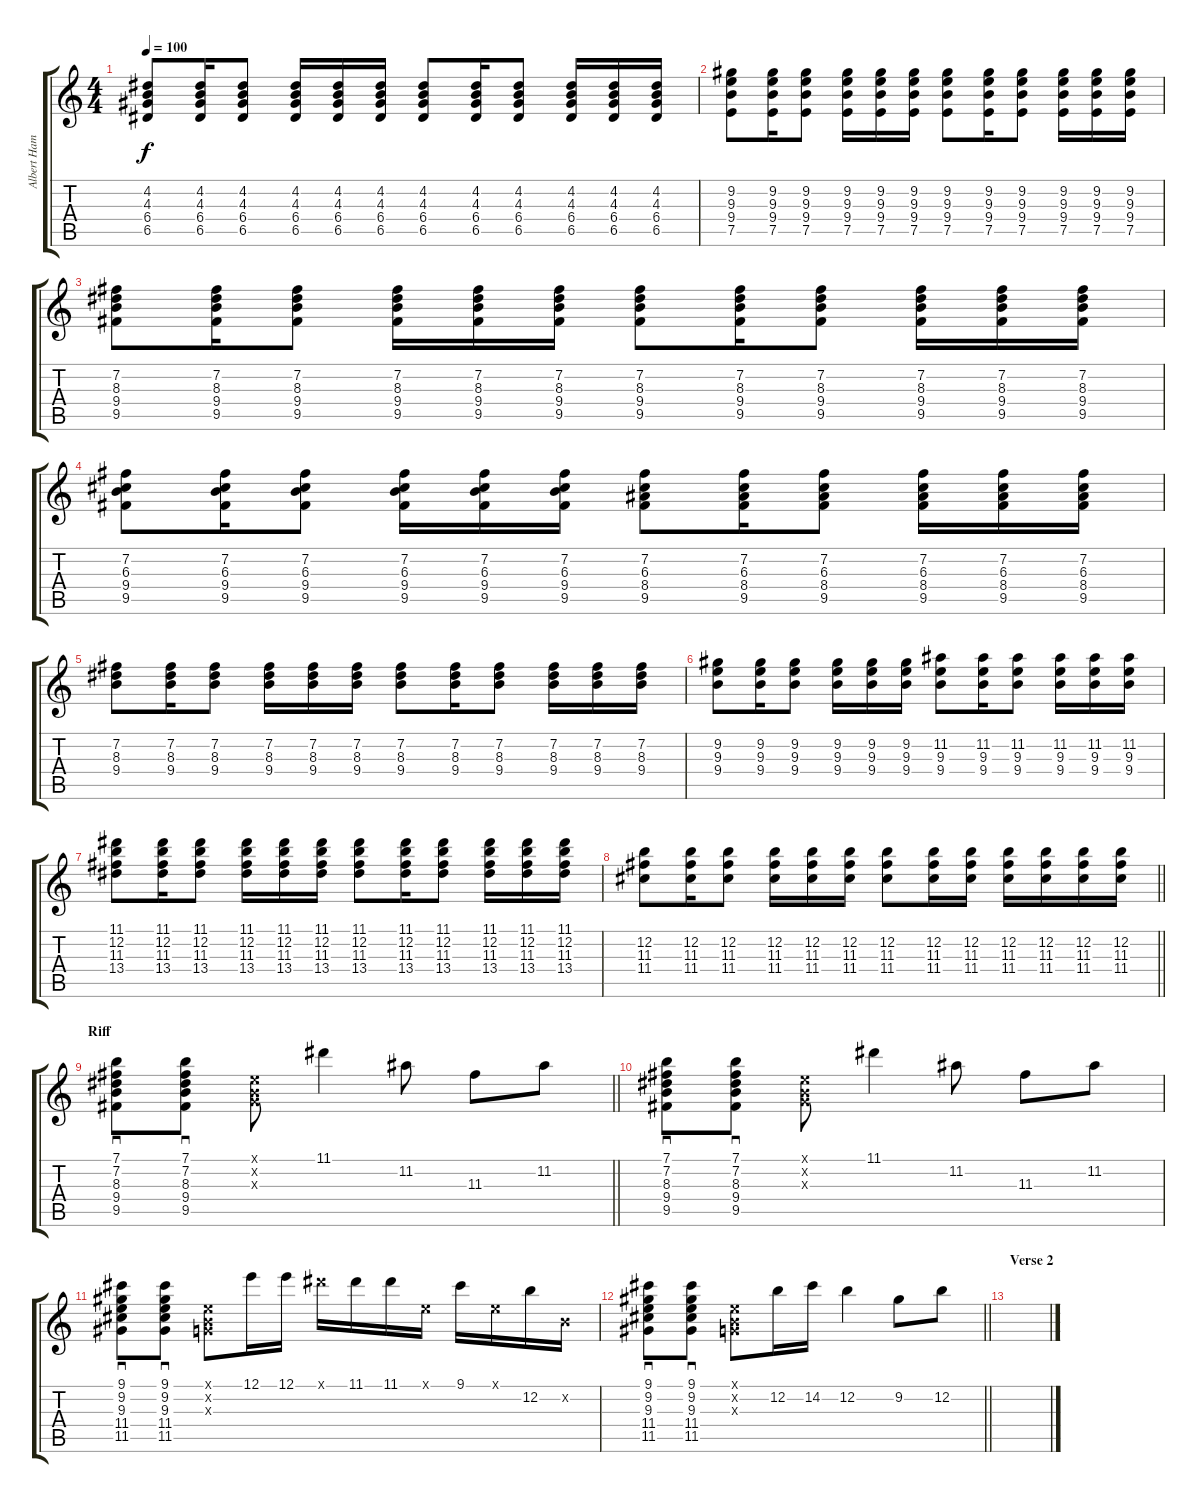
\track ("Albert Hammond Jr." "Albert Ham") {mute instrument overdrivenguitar}
\staff {score tabs}
\tuning (E4 B3 G3 D3 A2 E2) {hide}
\ts (4 4)
\tempo 100
\clef g2
\ks c
(4.2 4.3 6.4 6.5).8{dy f} (4.2 4.3 6.4 6.5).16 (4.2 4.3 6.4 6.5).8 (4.2 4.3 6.4 6.5).16 (4.2 4.3 6.4 6.5).16 (4.2 4.3 6.4 6.5).16 (4.2 4.3 6.4 6.5).8 (4.2 4.3 6.4 6.5).16 (4.2 4.3 6.4 6.5).8 (4.2 4.3 6.4 6.5).16 (4.2 4.3 6.4 6.5).16 (4.2 4.3 6.4 6.5).16 |
(9.2 9.3 9.4 7.5).8 (9.2 9.3 9.4 7.5).16 (9.2 9.3 9.4 7.5).8 (9.2 9.3 9.4 7.5).16 (9.2 9.3 9.4 7.5).16 (9.2 9.3 9.4 7.5).16 (9.2 9.3 9.4 7.5).8 (9.2 9.3 9.4 7.5).16 (9.2 9.3 9.4 7.5).8 (9.2 9.3 9.4 7.5).16 (9.2 9.3 9.4 7.5).16 (9.2 9.3 9.4 7.5).16 |
(7.2 8.3 9.4 9.5).8 (7.2 8.3 9.4 9.5).16 (7.2 8.3 9.4 9.5).8 (7.2 8.3 9.4 9.5).16 (7.2 8.3 9.4 9.5).16 (7.2 8.3 9.4 9.5).16 (7.2 8.3 9.4 9.5).8 (7.2 8.3 9.4 9.5).16 (7.2 8.3 9.4 9.5).8 (7.2 8.3 9.4 9.5).16 (7.2 8.3 9.4 9.5).16 (7.2 8.3 9.4 9.5).16 |
(7.2 6.3 9.4 9.5).8 (7.2 6.3 9.4 9.5).16 (7.2 6.3 9.4 9.5).8 (7.2 6.3 9.4 9.5).16 (7.2 6.3 9.4 9.5).16 (7.2 6.3 9.4 9.5).16 (7.2 6.3 8.4 9.5).8 (7.2 6.3 8.4 9.5).16 (7.2 6.3 8.4 9.5).8 (7.2 6.3 8.4 9.5).16 (7.2 6.3 8.4 9.5).16 (7.2 6.3 8.4 9.5).16 |
(7.2 8.3 9.4).8 (7.2 8.3 9.4).16 (7.2 8.3 9.4).8 (7.2 8.3 9.4).16 (7.2 8.3 9.4).16 (7.2 8.3 9.4).16 (7.2 8.3 9.4).8 (7.2 8.3 9.4).16 (7.2 8.3 9.4).8 (7.2 8.3 9.4).16 (7.2 8.3 9.4).16 (7.2 8.3 9.4).16 |
(9.2 9.3 9.4).8 (9.2 9.3 9.4).16 (9.2 9.3 9.4).8 (9.2 9.3 9.4).16 (9.2 9.3 9.4).16 (9.2 9.3 9.4).16 (11.2 9.3 9.4).8 (11.2 9.3 9.4).16 (11.2 9.3 9.4).8 (11.2 9.3 9.4).16 (11.2 9.3 9.4).16 (11.2 9.3 9.4).16 |
(11.1 12.2 11.3 13.4).8 (11.1 12.2 11.3 13.4).16 (11.1 12.2 11.3 13.4).8 (11.1 12.2 11.3 13.4).16 (11.1 12.2 11.3 13.4).16 (11.1 12.2 11.3 13.4).16 (11.1 12.2 11.3 13.4).8 (11.1 12.2 11.3 13.4).16 (11.1 12.2 11.3 13.4).8 (11.1 12.2 11.3 13.4).16 (11.1 12.2 11.3 13.4).16 (11.1 12.2 11.3 13.4).16 |
\barLineRight lightlight
(12.2 11.3 11.4).8 (12.2 11.3 11.4).16 (12.2 11.3 11.4).8 (12.2 11.3 11.4).16 (12.2 11.3 11.4).16 (12.2 11.3 11.4).16 (12.2 11.3 11.4).8 (12.2 11.3 11.4).16 (12.2 11.3 11.4).16 (12.2 11.3 11.4).16 (12.2 11.3 11.4).16 (12.2 11.3 11.4).16 (12.2 11.3 11.4).16 |
\section ("" "Riff")
\barLineRight lightlight
(7.1 7.2 8.3 9.4 9.5).8{sd} (7.1 7.2 8.3 9.4 9.5).8{sd} (0.1{x} 0.2{x} 0.3{x}).8 11.1.4 11.2.8 11.3.8 11.2.8 |
\section ("" "")
(7.1 7.2 8.3 9.4 9.5).8{sd} (7.1 7.2 8.3 9.4 9.5).8{sd} (0.1{x} 0.2{x} 0.3{x}).8 11.1.4 11.2.8 11.3.8 11.2.8 |
(9.1 9.2 9.3 11.4 11.5).8{sd} (9.1 9.2 9.3 11.4 11.5).8{sd} (0.1{x} 0.2{x} 0.3{x}).8 12.1.16 12.1.16 11.1{x}.16 11.1.16 11.1.16 0.1{x}.16 9.1.16 0.1{x}.16 12.2.16 0.2{x}.16 |
\barLineRight lightlight
(9.1 9.2 9.3 11.4 11.5).8{sd} (9.1 9.2 9.3 11.4 11.5).8{sd} (0.1{x} 0.2{x} 0.3{x}).8 12.2.16 14.2.16 12.2.4 9.2.8 12.2.8 |
\section ("" "Verse 2")
